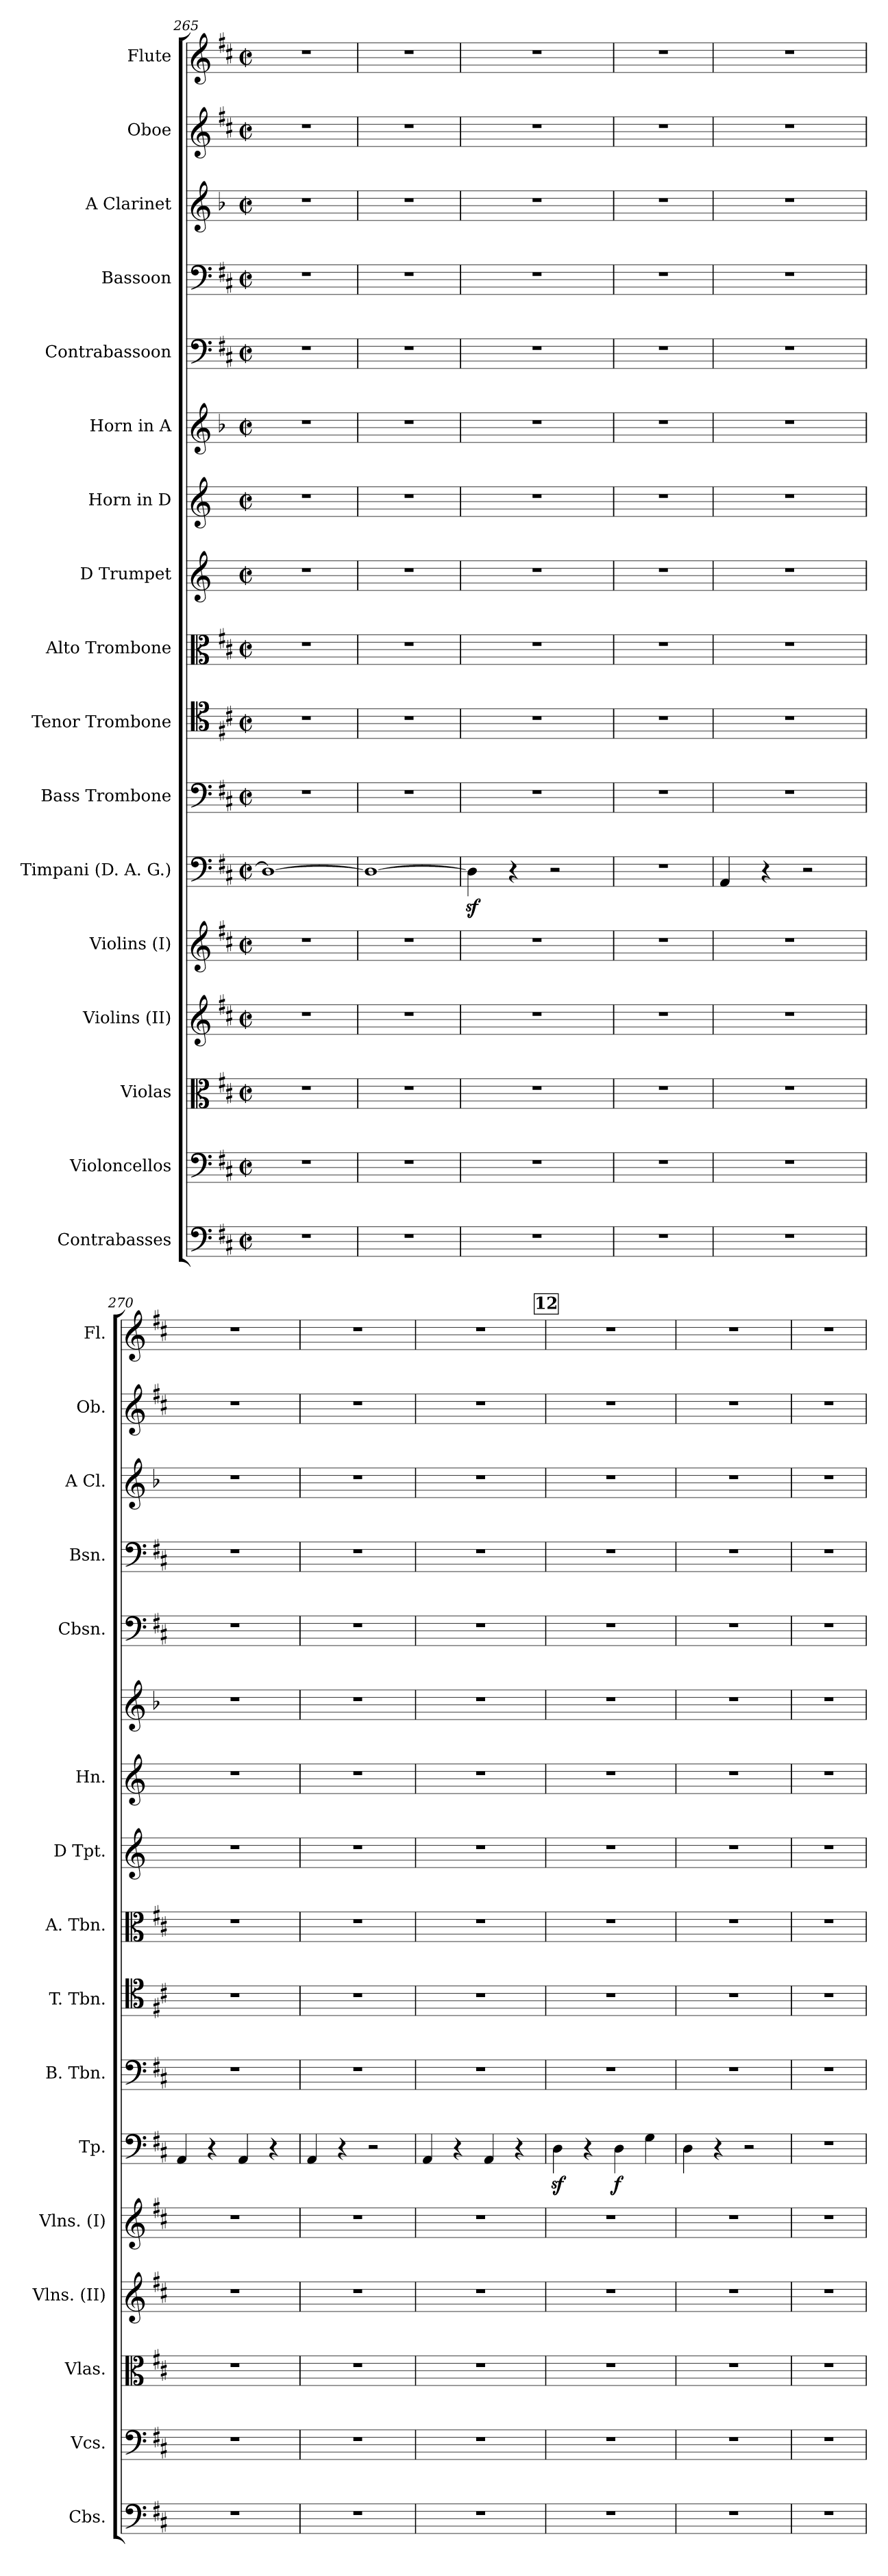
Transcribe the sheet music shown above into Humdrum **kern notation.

**kern	**kern	**kern	**kern	**kern	**kern	**dynam	**kern	**kern	**kern	**kern	**kern	**kern	**kern	**kern	**kern	**kern	**kern
*part17	*part16	*part15	*part14	*part13	*part12	*part12	*part11	*part10	*part9	*part8	*part7	*part6	*part5	*part4	*part3	*part2	*part1
*staff17	*staff16	*staff15	*staff14	*staff13	*staff12	*staff12	*staff11	*staff10	*staff9	*staff8	*staff7	*staff6	*staff5	*staff4	*staff3	*staff2	*staff1
*I"Contrabasses	*I"Violoncellos	*I"Violas	*I"Violins (II)	*I"Violins (I)	*I"Timpani (D. A. G.)	*	*I"Bass Trombone	*I"Tenor Trombone	*I"Alto Trombone	*I"D Trumpet	*I"Horn in D	*I"Horn in A	*I"Contrabassoon	*I"Bassoon	*I"A Clarinet	*I"Oboe	*I"Flute
*I'Cbs.	*I'Vcs.	*I'Vlas.	*I'Vlns. (II)	*I'Vlns. (I)	*I'Tp.	*	*I'B. Tbn.	*I'T. Tbn.	*I'A. Tbn.	*I'D Tpt.	*I'Hn.	*	*I'Cbsn.	*I'Bsn.	*I'A Cl.	*I'Ob.	*I'Fl.
*clefF4	*clefF4	*clefC3	*clefG2	*clefG2	*clefF4	*	*clefF4	*clefC4	*clefC3	*clefG2	*clefG2	*clefG2	*clefF4	*clefF4	*clefG2	*clefG2	*clefG2
*ITrd7c12	*	*	*	*	*	*	*	*	*	*ITrd-1c-2	*ITrd6c10	*ITrd2c3	*ITrd7c12	*	*ITrd2c3	*	*
*k[f#c#]	*k[f#c#]	*k[f#c#]	*k[f#c#]	*k[f#c#]	*k[f#c#]	*	*k[f#c#]	*k[f#c#]	*k[f#c#]	*k[f#c#]	*k[f#c#]	*k[f#c#]	*k[f#c#]	*k[f#c#]	*k[f#c#]	*k[f#c#]	*k[f#c#]
*M2/2	*M2/2	*M2/2	*M2/2	*M2/2	*M2/2	*	*M2/2	*M2/2	*M2/2	*M2/2	*M2/2	*M2/2	*M2/2	*M2/2	*M2/2	*M2/2	*M2/2
*met(c|)	*met(c|)	*met(c|)	*met(c|)	*met(c|)	*met(c|)	*	*met(c|)	*met(c|)	*met(c|)	*met(c|)	*met(c|)	*met(c|)	*met(c|)	*met(c|)	*met(c|)	*met(c|)	*met(c|)
=265	=265	=265	=265	=265	=265	=265	=265	=265	=265	=265	=265	=265	=265	=265	=265	=265	=265
1r	1r	1r	1r	1r	1D_	.	1r	1r	1r	1r	1r	1r	1r	1r	1r	1r	1r
=266	=266	=266	=266	=266	=266	=266	=266	=266	=266	=266	=266	=266	=266	=266	=266	=266	=266
1r	1r	1r	1r	1r	1D_	.	1r	1r	1r	1r	1r	1r	1r	1r	1r	1r	1r
=267	=267	=267	=267	=267	=267	=267	=267	=267	=267	=267	=267	=267	=267	=267	=267	=267	=267
!	!	!	!	!	!	!LO:DY:b	!	!	!	!	!	!	!	!	!	!	!
!	!	!	!	!	!	!LO:DY:n=1:b	!	!	!	!	!	!	!	!	!	!	!
1r	1r	1r	1r	1r	4Dz<\]	other-dynamics other-dynamics	1r	1r	1r	1r	1r	1r	1r	1r	1r	1r	1r
.	.	.	.	.	4r	.	.	.	.	.	.	.	.	.	.	.	.
.	.	.	.	.	2r	.	.	.	.	.	.	.	.	.	.	.	.
!!LO:PB:g=z
=268	=268	=268	=268	=268	=268	=268	=268	=268	=268	=268	=268	=268	=268	=268	=268	=268	=268
1r	1r	1r	1r	1r	1r	.	1r	1r	1r	1r	1r	1r	1r	1r	1r	1r	1r
=269	=269	=269	=269	=269	=269	=269	=269	=269	=269	=269	=269	=269	=269	=269	=269	=269	=269
!	!	!	!	!	!	!LO:DY:b	!	!	!	!	!	!	!	!	!	!	!
!	!	!	!	!	!	!LO:DY:n=1:b	!	!	!	!	!	!	!	!	!	!	!
!	!	!	!	!	!	!LO:DY:n=2:b	!	!	!	!	!	!	!	!	!	!	!
1r	1r	1r	1r	1r	4AA/	other-dynamics ff other-dynamics	1r	1r	1r	1r	1r	1r	1r	1r	1r	1r	1r
.	.	.	.	.	4r	.	.	.	.	.	.	.	.	.	.	.	.
.	.	.	.	.	2r	.	.	.	.	.	.	.	.	.	.	.	.
=270	=270	=270	=270	=270	=270	=270	=270	=270	=270	=270	=270	=270	=270	=270	=270	=270	=270
1r	1r	1r	1r	1r	4AA/	.	1r	1r	1r	1r	1r	1r	1r	1r	1r	1r	1r
.	.	.	.	.	4r	.	.	.	.	.	.	.	.	.	.	.	.
.	.	.	.	.	4AA/	.	.	.	.	.	.	.	.	.	.	.	.
.	.	.	.	.	4r	.	.	.	.	.	.	.	.	.	.	.	.
=271	=271	=271	=271	=271	=271	=271	=271	=271	=271	=271	=271	=271	=271	=271	=271	=271	=271
1r	1r	1r	1r	1r	4AA/	.	1r	1r	1r	1r	1r	1r	1r	1r	1r	1r	1r
.	.	.	.	.	4r	.	.	.	.	.	.	.	.	.	.	.	.
.	.	.	.	.	2r	.	.	.	.	.	.	.	.	.	.	.	.
=272	=272	=272	=272	=272	=272	=272	=272	=272	=272	=272	=272	=272	=272	=272	=272	=272	=272
1r	1r	1r	1r	1r	4AA/	.	1r	1r	1r	1r	1r	1r	1r	1r	1r	1r	1r
.	.	.	.	.	4r	.	.	.	.	.	.	.	.	.	.	.	.
.	.	.	.	.	4AA/	.	.	.	.	.	.	.	.	.	.	.	.
.	.	.	.	.	4r	.	.	.	.	.	.	.	.	.	.	.	.
!!LO:REH:place=s1:a:B:fs=14:t=12
=273	=273	=273	=273	=273	=273	=273	=273	=273	=273	=273	=273	=273	=273	=273	=273	=273	=273
1r	1r	1r	1r	1r	4Dz<\	.	1r	1r	1r	1r	1r	1r	1r	1r	1r	1r	1r
.	.	.	.	.	4r	.	.	.	.	.	.	.	.	.	.	.	.
!	!	!	!	!	!	!LO:DY:b	!	!	!	!	!	!	!	!	!	!	!
.	.	.	.	.	4D\	f	.	.	.	.	.	.	.	.	.	.	.
.	.	.	.	.	4G\	.	.	.	.	.	.	.	.	.	.	.	.
=274	=274	=274	=274	=274	=274	=274	=274	=274	=274	=274	=274	=274	=274	=274	=274	=274	=274
1r	1r	1r	1r	1r	4D\	.	1r	1r	1r	1r	1r	1r	1r	1r	1r	1r	1r
.	.	.	.	.	4r	.	.	.	.	.	.	.	.	.	.	.	.
.	.	.	.	.	2r	.	.	.	.	.	.	.	.	.	.	.	.
!!LO:PB:g=z
=275	=275	=275	=275	=275	=275	=275	=275	=275	=275	=275	=275	=275	=275	=275	=275	=275	=275
1r	1r	1r	1r	1r	1r	.	1r	1r	1r	1r	1r	1r	1r	1r	1r	1r	1r
=	=	=	=	=	=	=	=	=	=	=	=	=	=	=	=	=	=
*-	*-	*-	*-	*-	*-	*-	*-	*-	*-	*-	*-	*-	*-	*-	*-	*-	*-
